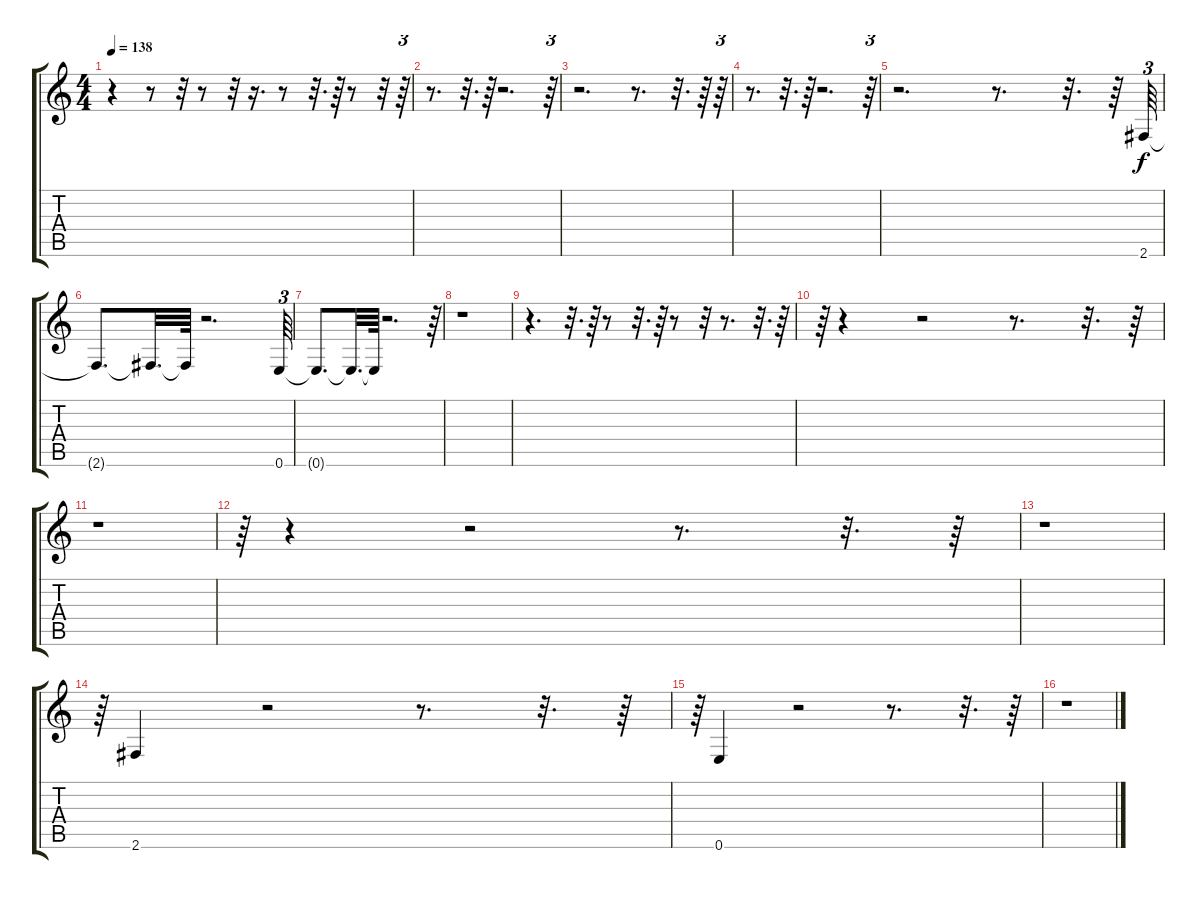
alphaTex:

\track "" {instrument synthbass2}
\staff {score tabs}
\tuning (E4 B3 G3 D3 A2 E2) {hide}
\ts (4 4)
\tempo 138
\clef g2
\ks c
r.4{dy f} r.8 r.32 r.8 r.32 r.16{d} r.8 r.32{d} r.64 r.8 r.32 r.64{tu (3 2)} |
r.8{d} r.32{d} r.64 r.2{d} r.64{tu (3 2)} |
r.2{d} r.8{d} r.32{d} r.64 r.64{tu (3 2)} |
r.8{d} r.32{d} r.64 r.2{d} r.64{tu (3 2)} |
r.2{d} r.8{d} r.32{d} r.64 2.6.64{tu (3 2)} |
2.6{t}.8{d} 2.6{t}.32{d} 2.6{t}.64 r.2{d} 0.6.64{tu (3 2)} |
0.6{t}.8{d} 0.6{t}.32{d} 0.6{t}.64 r.2{d} r.64{tu (3 2)} |
r.1 |
r.4{d} r.32{d} r.64 r.8 r.32{d} r.64 r.8 r.32 r.8{d} r.32{d} r.64 |
r.64{tu (3 2)} r.4 r.2 r.8{d} r.32{d} r.64 |
r.1 |
r.64{tu (3 2)} r.4 r.2 r.8{d} r.32{d} r.64 |
r.1 |
r.64{tu (3 2)} 2.6.4 r.2 r.8{d} r.32{d} r.64 |
r.64{tu (3 2)} 0.6.4 r.2 r.8{d} r.32{d} r.64 |
r.1
